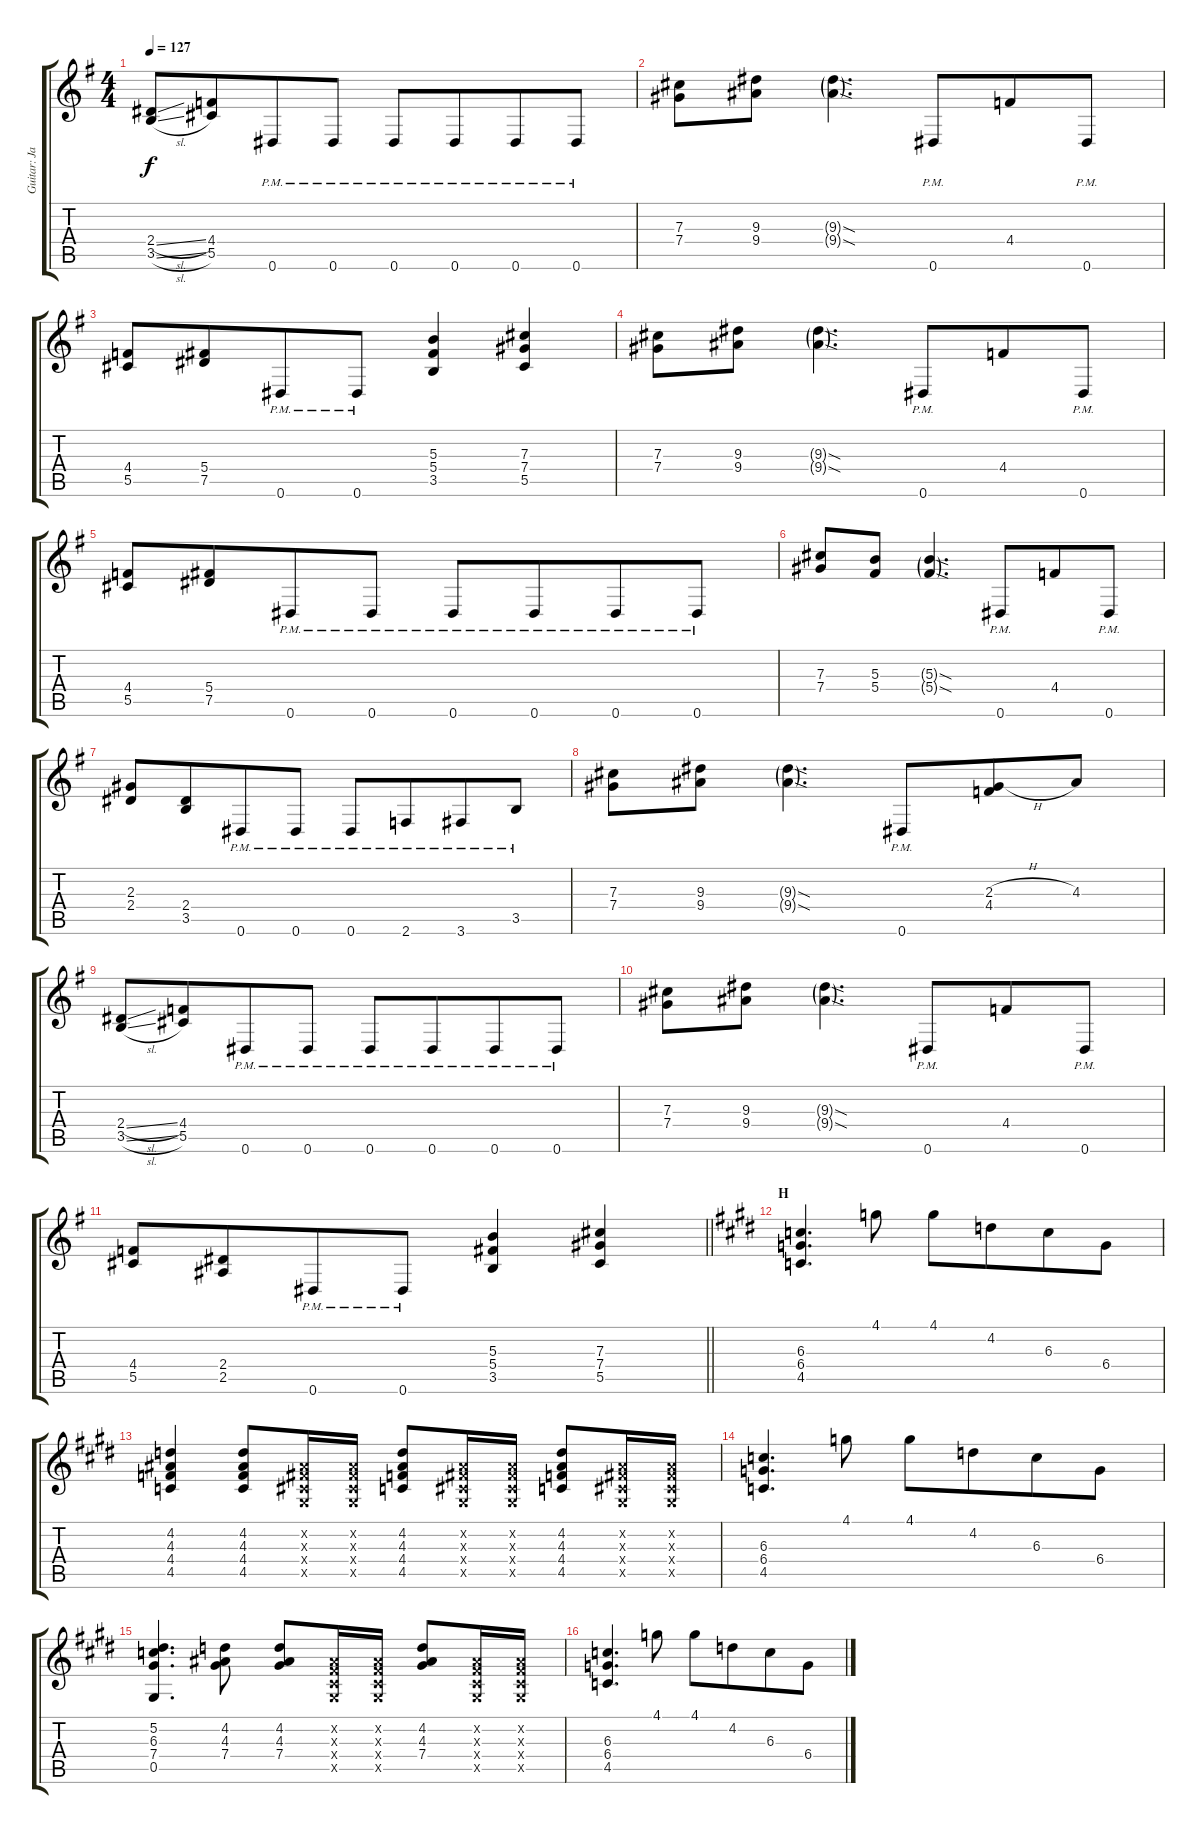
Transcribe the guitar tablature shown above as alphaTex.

\track ("Guitar: Jake" "Guitar: Ja") {instrument distortionguitar}
\staff {score tabs}
\tuning (Eb4 Bb3 Gb3 Db3 Ab2 Eb2) {hide}
\ts (4 4)
\tempo 127
\clef g2
\ks g
(2.4{sl} 3.5{sl}).8{dy f} (4.4 5.5).8{beam merge} 0.6{pm}.8 0.6{pm}.8 0.6{pm}.8 0.6{pm}.8{beam merge} 0.6{pm}.8 0.6{pm}.8 |
(7.3 7.4).8 (9.3 9.4).8 (9.3{sod g} 9.4{sod g}).4{d} 0.6{pm}.8{beam merge} 4.4.8 0.6{pm}.8 |
(4.4 5.5).8 (5.4 7.5).8{beam merge} 0.6{pm}.8 0.6{pm}.8 (5.3 5.4 3.5).4 (7.3 7.4 5.5).4 |
(7.3 7.4).8 (9.3 9.4).8 (9.3{sod g} 9.4{sod g}).4{d} 0.6{pm}.8{beam merge} 4.4.8 0.6{pm}.8 |
(4.4 5.5).8 (5.4 7.5).8{beam merge} 0.6{pm}.8 0.6{pm}.8 0.6{pm}.8 0.6{pm}.8{beam merge} 0.6{pm}.8 0.6{pm}.8 |
(7.3 7.4).8 (5.3 5.4).8 (5.3{sod g} 5.4{sod g}).4{d} 0.6{pm}.8{beam merge} 4.4.8 0.6{pm}.8 |
(2.3 2.4).8 (2.4 3.5).8{beam merge} 0.6{pm}.8 0.6{pm}.8 0.6{pm}.8 2.6{pm}.8{beam merge} 3.6{pm}.8 3.5{pm}.8 |
(7.3 7.4).8 (9.3 9.4).8 (9.3{sod g} 9.4{sod g}).4{d} 0.6{pm}.8{beam merge} (2.3{h} 4.4).8 4.3.8 |
(2.4{sl} 3.5{sl}).8 (4.4 5.5).8{beam merge} 0.6{pm}.8 0.6{pm}.8 0.6{pm}.8 0.6{pm}.8{beam merge} 0.6{pm}.8 0.6{pm}.8 |
(7.3 7.4).8 (9.3 9.4).8 (9.3{sod g} 9.4{sod g}).4{d} 0.6{pm}.8{beam merge} 4.4.8 0.6{pm}.8 |
\barLineRight lightlight
(4.4 5.5).8 (2.4 2.5).8{beam merge} 0.6{pm}.8 0.6{pm}.8 (5.3 5.4 3.5).4 (7.3 7.4 5.5).4 |
\section ("" "H")
\ks e
(6.3 6.4 4.5).4{d} 4.1.8 4.1.8 4.2.8{beam merge} 6.3.8 6.4.8 |
(4.2 4.3 4.4 4.5).4 (4.2 4.3 4.4 4.5).8 (0.2{x} 0.3{x} 0.4{x} 0.5{x}).16 (0.2{x} 0.3{x} 0.4{x} 0.5{x}).16 (4.2 4.3 4.4 4.5).8 (0.2{x} 0.3{x} 0.4{x} 0.5{x}).16 (0.2{x} 0.3{x} 0.4{x} 0.5{x}).16 (4.2 4.3 4.4 4.5).8 (0.2{x} 0.3{x} 0.4{x} 0.5{x}).16 (0.2{x} 0.3{x} 0.4{x} 0.5{x}).16 |
(6.3 6.4 4.5).4{d} 4.1.8 4.1.8 4.2.8{beam merge} 6.3.8 6.4.8 |
(5.2 6.3 7.4 0.5).4{d} (4.2 4.3 7.4).8 (4.2 4.3 7.4).8 (0.2{x} 0.3{x} 0.4{x} 0.5{x}).16 (0.2{x} 0.3{x} 0.4{x} 0.5{x}).16 (4.2 4.3 7.4).8 (0.2{x} 0.3{x} 0.4{x} 0.5{x}).16 (0.2{x} 0.3{x} 0.4{x} 0.5{x}).16 |
(6.3 6.4 4.5).4{d} 4.1.8 4.1.8 4.2.8{beam merge} 6.3.8 6.4.8
